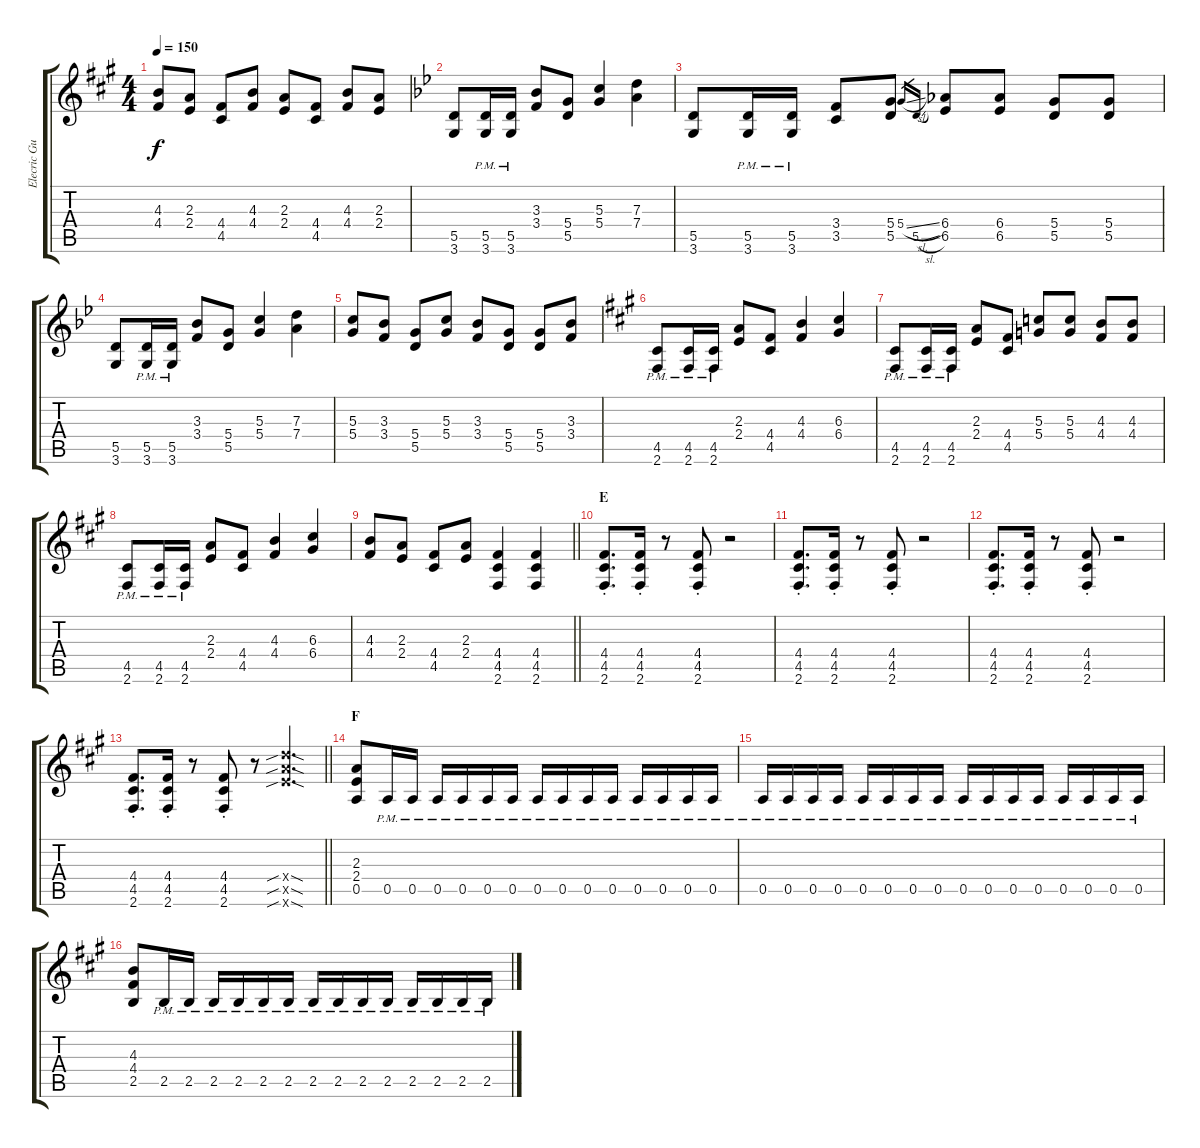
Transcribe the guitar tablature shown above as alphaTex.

\track ("Elecric Guitar I" "Elecric Gu") {instrument distortionguitar}
\staff {score tabs}
\tuning (E4 B3 G3 D3 A2 E2) {hide}
\ts (4 4)
\tempo 150
\clef g2
\ks a
(4.3 4.4).8{dy f} (2.3 2.4).8 (4.4 4.5).8 (4.3 4.4).8 (2.3 2.4).8 (4.4 4.5).8 (4.3 4.4).8 (2.3 2.4).8 |
\ks bb
(5.5 3.6).8 (5.5{pm} 3.6).16 (5.5{pm} 3.6).16 (3.3 3.4).8 (5.4 5.5).8 (5.3 5.4).4 (7.3 7.4).4 |
(5.5 3.6).8 (5.5{pm} 3.6).16 (5.5{pm} 3.6).16 (3.4 3.5).8 (5.4 5.5).8 5.4{sl}.16{gr} 5.5{sl}.16{gr} (6.4 6.5).8 (6.4 6.5).8 (5.4 5.5).8 (5.4 5.5).8 |
(5.5 3.6).8 (5.5{pm} 3.6).16 (5.5{pm} 3.6).16 (3.3 3.4).8 (5.4 5.5).8 (5.3 5.4).4 (7.3 7.4).4 |
(5.3 5.4).8 (3.3 3.4).8 (5.4 5.5).8 (5.3 5.4).8 (3.3 3.4).8 (5.4 5.5).8 (5.4 5.5).8 (3.3 3.4).8 |
\ks a
(4.5{pm} 2.6).8 (4.5{pm} 2.6).16 (4.5{pm} 2.6).16 (2.3 2.4).8 (4.4 4.5).8 (4.3 4.4).4 (6.3 6.4).4 |
(4.5{pm} 2.6).8 (4.5{pm} 2.6).16 (4.5{pm} 2.6).16 (2.3 2.4).8 (4.4 4.5).8 (5.3 5.4).8 (5.3 5.4).8 (4.3 4.4).8 (4.3 4.4).8 |
(4.5{pm} 2.6).8 (4.5{pm} 2.6).16 (4.5{pm} 2.6).16 (2.3 2.4).8 (4.4 4.5).8 (4.3 4.4).4 (6.3 6.4).4 |
\barLineRight lightlight
(4.3 4.4).8 (2.3 2.4).8 (4.4 4.5).8 (2.3 2.4).8 (4.4 4.5 2.6).4 (4.4 4.5 2.6).4 |
\section ("" "E")
(4.4{st} 4.5{st} 2.6{st}).8{d} (4.4{st} 4.5{st} 2.6{st}).16 r.8 (4.4{st} 4.5{st} 2.6{st}).8 r.2 |
(4.4{st} 4.5{st} 2.6{st}).8{d} (4.4{st} 4.5{st} 2.6{st}).16 r.8 (4.4{st} 4.5{st} 2.6{st}).8 r.2 |
(4.4{st} 4.5{st} 2.6{st}).8{d} (4.4{st} 4.5{st} 2.6{st}).16 r.8 (4.4{st} 4.5{st} 2.6{st}).8 r.2 |
\barLineRight lightlight
(4.4{st} 4.5{st} 2.6{st}).8{d} (4.4{st} 4.5{st} 2.6{st}).16 r.8 (4.4{st} 4.5{st} 2.6{st}).8 r.8 (12.4{sib sod x} 12.5{sib sod x} 12.6{sib sod x}).4{d} |
\section ("" "F")
(2.3 2.4 0.5).8 0.5{pm}.16 0.5{pm}.16 0.5{pm}.16 0.5{pm}.16 0.5{pm}.16 0.5{pm}.16 0.5{pm}.16 0.5{pm}.16 0.5{pm}.16 0.5{pm}.16 0.5{pm}.16 0.5{pm}.16 0.5{pm}.16 0.5{pm}.16 |
0.5{pm}.16 0.5{pm}.16 0.5{pm}.16 0.5{pm}.16 0.5{pm}.16 0.5{pm}.16 0.5{pm}.16 0.5{pm}.16 0.5{pm}.16 0.5{pm}.16 0.5{pm}.16 0.5{pm}.16 0.5{pm}.16 0.5{pm}.16 0.5{pm}.16 0.5{pm}.16 |
(4.3 4.4 2.5).8 2.5{pm}.16 2.5{pm}.16 2.5{pm}.16 2.5{pm}.16 2.5{pm}.16 2.5{pm}.16 2.5{pm}.16 2.5{pm}.16 2.5{pm}.16 2.5{pm}.16 2.5{pm}.16 2.5{pm}.16 2.5{pm}.16 2.5{pm}.16
